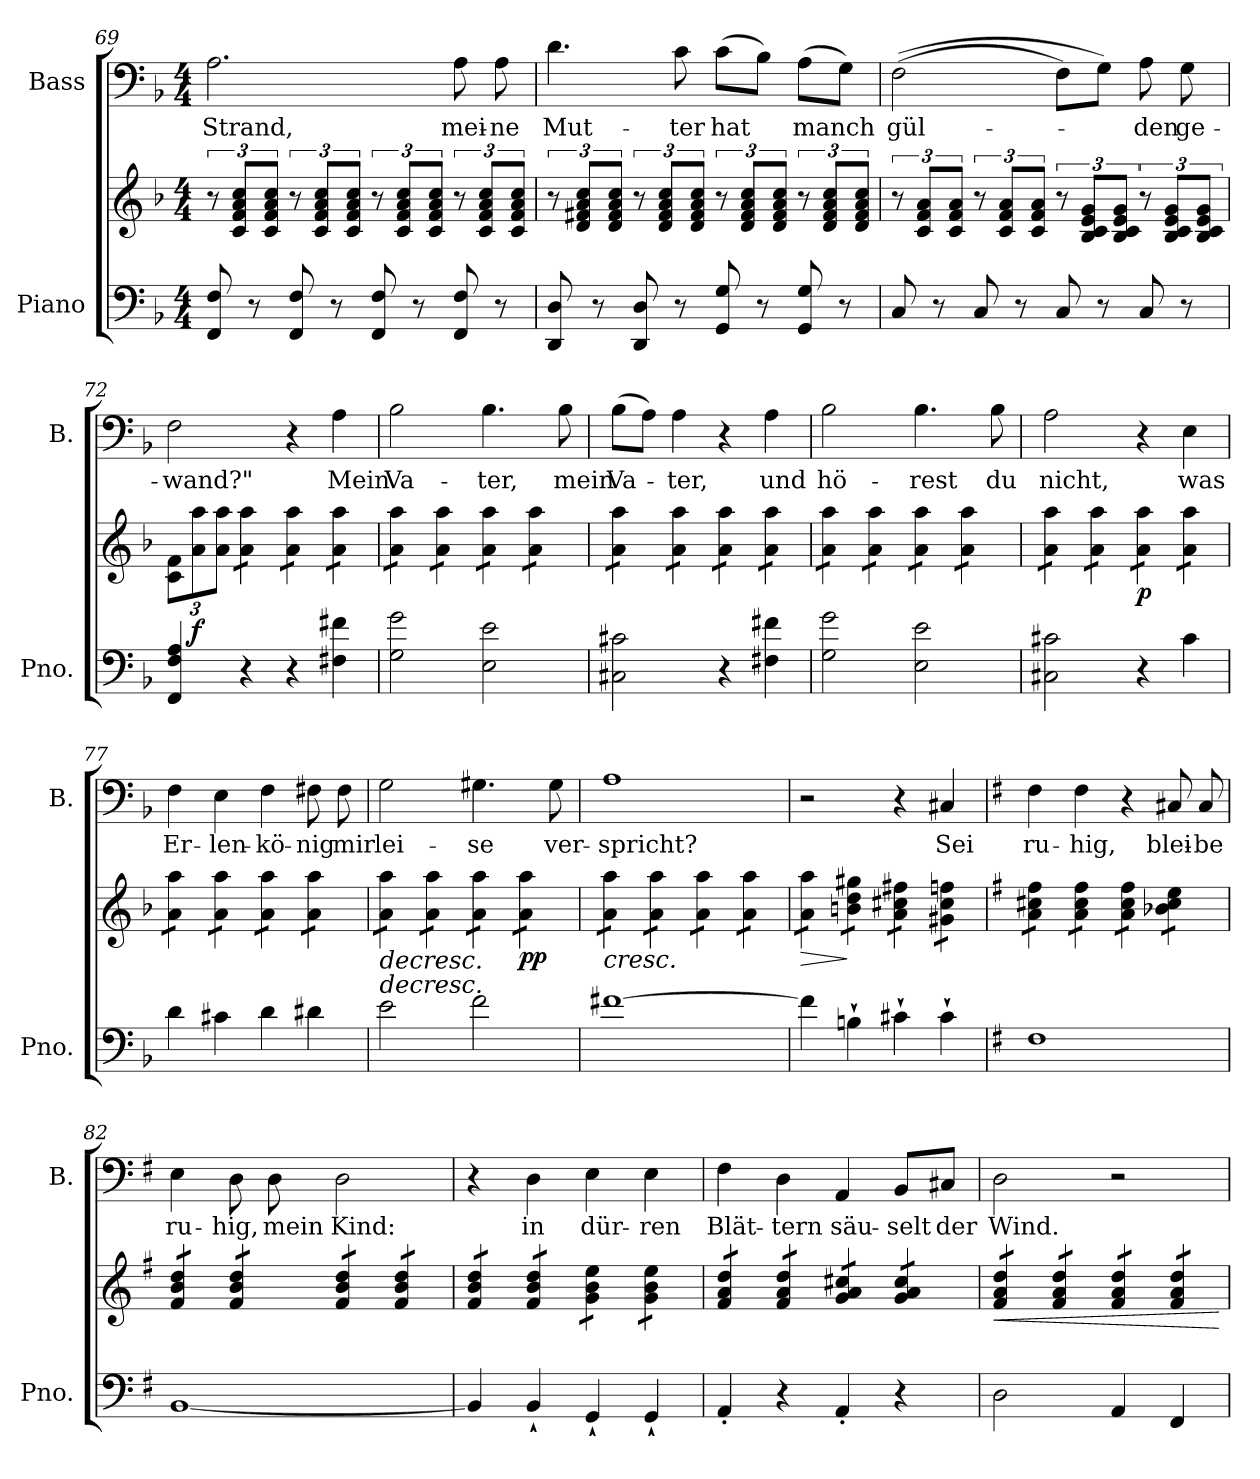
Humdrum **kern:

**kern	**kern	**dynam	**kern	**text
*part2	*part2	*part2	*part1	*part1
*staff3	*staff2	*staff2/3	*staff1	*staff1
*I"Piano	*	*	*I"Bass	*
*I'Pno.	*	*	*I'B.	*
!!LO:LB:g=z
*clefF4	*clefG2	*	*clefF4	*
*k[b-]	*k[b-]	*	*k[b-]	*
*M4/4	*M4/4	*	*M4/4	*
=69	=69	=69	=69	=69
!	!	!	!	!LO:LY:b
8FF/ 8F/	12r	.	2.A\	Strand,
.	12c/ 12f/ 12a/ 12cc/L	.	.	.
8r	.	.	.	.
.	12c/ 12f/ 12a/ 12cc/J	.	.	.
8FF/ 8F/	12r	.	.	.
.	12c/ 12f/ 12a/ 12cc/L	.	.	.
8r	.	.	.	.
.	12c/ 12f/ 12a/ 12cc/J	.	.	.
8FF/ 8F/	12r	.	.	.
.	12c/ 12f/ 12a/ 12cc/L	.	.	.
8r	.	.	.	.
.	12c/ 12f/ 12a/ 12cc/J	.	.	.
!	!	!	!	!LO:LY:b
8FF/ 8F/	12r	.	8A\	mei-
.	12c/ 12f/ 12a/ 12cc/L	.	.	.
!	!	!	!	!LO:LY:b
8r	.	.	8A\	-ne
.	12c/ 12f/ 12a/ 12cc/J	.	.	.
=70	=70	=70	=70	=70
!	!	!	!	!LO:LY:b
8DD/ 8D/	12r	.	4.d\	Mut-
.	12d/ 12f#X/ 12a/ 12cc/L	.	.	.
8r	.	.	.	.
.	12d/ 12f#/ 12a/ 12cc/J	.	.	.
8DD/ 8D/	12r	.	.	.
.	12d/ 12f#/ 12a/ 12cc/L	.	.	.
!	!	!	!	!LO:LY:b
8r	.	.	8c\	-ter
.	12d/ 12f#/ 12a/ 12cc/J	.	.	.
!	!	!	!	!LO:LY:b
8GG/ 8G/	12r	.	(>8c\L	hat
.	12d/ 12f#/ 12a/ 12cc/L	.	.	.
8r	.	.	8B-\J)	.
.	12d/ 12f#/ 12a/ 12cc/J	.	.	.
!	!	!	!	!LO:LY:b
8GG/ 8G/	12r	.	(>8A\L	manch
.	12d/ 12f#/ 12a/ 12cc/L	.	.	.
8r	.	.	8G\J)	.
.	12d/ 12f#/ 12a/ 12cc/J	.	.	.
!!LO:PB:g=z
=71	=71	=71	=71	=71
!	!	!	!	!LO:LY:b
8C/	12r	.	(>(>2F\	gül-
.	12c/ 12f/ 12a/L	.	.	.
8r	.	.	.	.
.	12c/ 12f/ 12a/J	.	.	.
8C/	12r	.	.	.
.	12c/ 12f/ 12a/L	.	.	.
8r	.	.	.	.
.	12c/ 12f/ 12a/J	.	.	.
8C/	12r	.	8F\L)	.
.	12B-/ 12c/ 12e/ 12g/L	.	.	.
8r	.	.	8G\J)	.
.	12B-/ 12c/ 12e/ 12g/J	.	.	.
!	!	!	!	!LO:LY:b
8C/	12r	.	8A\	-den
.	12B-/ 12c/ 12e/ 12g/L	.	.	.
!	!	!	!	!LO:LY:b
8r	.	.	8G\	ge-
.	12B-/ 12c/ 12e/ 12g/J	.	.	.
=72	=72	=72	=72	=72
*	*Xbrackettup	*	*	*
!	!	!	!	!LO:LY:b
4FF/ 4F/ 4A/	12c\ 12f\L	.	2F\	-wand?"
!	!	!LO:DY:b	!	!
.	12a\ 12aa\	f	.	.
.	12a\ 12aa\J	.	.	.
*	*tremolo	*	*	*
4r	12a\ 12aa\L	.	.	.
.	12a\ 12aa\	.	.	.
.	12a\ 12aa\J	.	.	.
4r	12a\ 12aa\L	.	4r	.
.	12a\ 12aa\	.	.	.
.	12a\ 12aa\J	.	.	.
!	!	!	!	!LO:LY:b
4F#X\ 4f#X\	12a\ 12aa\L	.	4A\	Mein
.	12a\ 12aa\	.	.	.
.	12a\ 12aa\J	.	.	.
=73	=73	=73	=73	=73
*	*brackettup	*	*	*
!	!	!	!	!LO:LY:b
2G\ 2g\	12a\ 12aa\L	.	2B-\	Va-
.	12a\ 12aa\	.	.	.
.	12a\ 12aa\J	.	.	.
.	12a\ 12aa\L	.	.	.
.	12a\ 12aa\	.	.	.
.	12a\ 12aa\J	.	.	.
!	!	!	!	!LO:LY:b
2E\ 2e\	12a\ 12aa\L	.	4.B-\	-ter,
.	12a\ 12aa\	.	.	.
.	12a\ 12aa\J	.	.	.
.	12a\ 12aa\L	.	.	.
.	12a\ 12aa\	.	.	.
!	!	!	!	!LO:LY:b
.	.	.	8B-\	mein
.	12a\ 12aa\J	.	.	.
=74	=74	=74	=74	=74
!	!	!	!	!LO:LY:b
2C#X\ 2c#X\	12a\ 12aa\L	.	(>8B-\L	Va-
.	12a\ 12aa\	.	.	.
.	.	.	8A\J)	.
.	12a\ 12aa\J	.	.	.
!	!	!	!	!LO:LY:b
.	12a\ 12aa\L	.	4A\	-ter,
.	12a\ 12aa\	.	.	.
.	12a\ 12aa\J	.	.	.
4r	12a\ 12aa\L	.	4r	.
.	12a\ 12aa\	.	.	.
.	12a\ 12aa\J	.	.	.
!	!	!	!	!LO:LY:b
4F#X\ 4f#X\	12a\ 12aa\L	.	4A\	und
.	12a\ 12aa\	.	.	.
.	12a\ 12aa\J	.	.	.
!!LO:LB:g=z
=75	=75	=75	=75	=75
!	!	!	!	!LO:LY:b
2G\ 2g\	12a\ 12aa\L	.	2B-\	hö-
.	12a\ 12aa\	.	.	.
.	12a\ 12aa\J	.	.	.
.	12a\ 12aa\L	.	.	.
.	12a\ 12aa\	.	.	.
.	12a\ 12aa\J	.	.	.
!	!	!	!	!LO:LY:b
2E\ 2e\	12a\ 12aa\L	.	4.B-\	-rest
.	12a\ 12aa\	.	.	.
.	12a\ 12aa\J	.	.	.
.	12a\ 12aa\L	.	.	.
.	12a\ 12aa\	.	.	.
!	!	!	!	!LO:LY:b
.	.	.	8B-\	du
.	12a\ 12aa\J	.	.	.
=76	=76	=76	=76	=76
!	!	!	!	!LO:LY:b
2C#X\ 2c#X\	12a\ 12aa\L	.	2A\	nicht,
.	12a\ 12aa\	.	.	.
.	12a\ 12aa\J	.	.	.
.	12a\ 12aa\L	.	.	.
.	12a\ 12aa\	.	.	.
.	12a\ 12aa\J	.	.	.
!	!	!LO:DY:b	!	!
4r	12a\ 12aa\L	p	4r	.
.	12a\ 12aa\	.	.	.
.	12a\ 12aa\J	.	.	.
!	!	!	!	!LO:LY:b
4c#\	12a\ 12aa\L	.	4E\	was
.	12a\ 12aa\	.	.	.
.	12a\ 12aa\J	.	.	.
=77	=77	=77	=77	=77
!	!	!	!	!LO:LY:b
4d\	12a\ 12aa\L	.	4F\	Er-
.	12a\ 12aa\	.	.	.
.	12a\ 12aa\J	.	.	.
!	!	!	!	!LO:LY:b
4c#X\	12a\ 12aa\L	.	4E\	-len-
.	12a\ 12aa\	.	.	.
.	12a\ 12aa\J	.	.	.
!	!	!	!	!LO:LY:b
4d\	12a\ 12aa\L	.	4F\	-kö-
.	12a\ 12aa\	.	.	.
.	12a\ 12aa\J	.	.	.
!	!	!	!	!LO:LY:b
4d#X\	12a\ 12aa\L	.	8F#X\	-nig
.	12a\ 12aa\	.	.	.
!	!	!	!	!LO:LY:b
.	.	.	8F#\	mir
.	12a\ 12aa\J	.	.	.
=78	=78	=78	=78	=78
!	!LO:TX:b:i:t=decresc.	!	!	!
!	!	!LO:HP:b	!	!LO:LY:b
2e\	12a\ 12aa\L	>	2G\	lei-
.	12a\ 12aa\	.	.	.
.	12a\ 12aa\J	.	.	.
.	12a\ 12aa\L	.	.	.
.	12a\ 12aa\	.	.	.
.	12a\ 12aa\J	.	.	.
!	!	!	!	!LO:LY:b
2f\	12a\ 12aa\L	.	4.G#X\	-se
.	12a\ 12aa\	.	.	.
.	12a\ 12aa\J	.	.	.
!	!	!LO:DY:b	!	!
.	12a\ 12aa\L	pp	.	.
.	12a\ 12aa\	.	.	.
!	!	!	!	!LO:LY:b
.	.	.	8G#\	ver-
.	12a\ 12aa\J	.	.	.
.	.	]	.	.
=79	=79	=79	=79	=79
!	!	!LO:HP:b	!	!LO:LY:b
[1f#X	12a\ 12aa\L	<	1A	-spricht?
.	12a\ 12aa\	.	.	.
.	12a\ 12aa\J	.	.	.
.	12a\ 12aa\L	.	.	.
.	12a\ 12aa\	.	.	.
.	12a\ 12aa\J	.	.	.
.	12a\ 12aa\L	.	.	.
.	12a\ 12aa\	.	.	.
.	12a\ 12aa\J	.	.	.
!	!	!LO:DY:b	!	!
!	!	!LO:DY:n=1:b	!	!
.	12a\ 12aa\L	other-dynamics p	.	.
.	12a\ 12aa\	.	.	.
.	12a\ 12aa\J	.	.	.
.	.	[	.	.
!!LO:LB:g=z
=80	=80	=80	=80	=80
!	!	!LO:HP:b	!	!
4f#\]	12a\ 12aa\L	>	2r	.
.	12a\ 12aa\	.	.	.
.	12a\ 12aa\J	.	.	.
4Bn`\	12bn\ 12dd\ 12gg#X\L	]	.	.
.	12bn\ 12dd\ 12gg#X\	.	.	.
.	12bn\ 12dd\ 12gg#X\J	.	.	.
4c#X`\	12a\ 12cc#X\ 12ff#X\L	.	4r	.
.	12a\ 12cc#X\ 12ff#X\	.	.	.
.	12a\ 12cc#X\ 12ff#X\J	.	.	.
!	!	!	!	!LO:LY:b
4c#`\	12g#X\ 12cc#\ 12ffn\L	.	4C#X/	Sei
.	12g#X\ 12cc#\ 12ffn\	.	.	.
.	12g#X\ 12cc#\ 12ffn\J	.	.	.
=81	=81	=81	=81	=81
*k[f#]	*k[f#]	*	*k[f#]	*
!	!	!	!	!LO:LY:b
1F#	12a\ 12cc#X\ 12ff#\L	.	4F#\	ru-
.	12a\ 12cc#X\ 12ff#\	.	.	.
.	12a\ 12cc#X\ 12ff#\J	.	.	.
!	!	!	!	!LO:LY:b
.	12a\ 12cc#\ 12ff#\L	.	4F#\	-hig,
.	12a\ 12cc#\ 12ff#\	.	.	.
.	12a\ 12cc#\ 12ff#\J	.	.	.
.	12a\ 12cc#\ 12ff#\L	.	4r	.
.	12a\ 12cc#\ 12ff#\	.	.	.
.	12a\ 12cc#\ 12ff#\J	.	.	.
!	!	!	!	!LO:LY:b
.	12b-X\ 12cc#\ 12ee\L	.	8C#X/	blei-
.	12b-X\ 12cc#\ 12ee\	.	.	.
!	!	!	!	!LO:LY:b
.	.	.	8C#/	-be
.	12b-X\ 12cc#\ 12ee\J	.	.	.
=82	=82	=82	=82	=82
!	!	!	!	!LO:LY:b
[1BB	12f#/ 12b/ 12dd/L	.	4E\	ru-
.	12f#/ 12b/ 12dd/	.	.	.
.	12f#/ 12b/ 12dd/J	.	.	.
!	!	!	!	!LO:LY:b
.	12f#/ 12b/ 12dd/L	.	8D\	-hig,
.	12f#/ 12b/ 12dd/	.	.	.
!	!	!	!	!LO:LY:b
.	.	.	8D\	mein
.	12f#/ 12b/ 12dd/J	.	.	.
!	!	!	!	!LO:LY:b
.	12f#/ 12b/ 12dd/L	.	2D\	Kind:
.	12f#/ 12b/ 12dd/	.	.	.
.	12f#/ 12b/ 12dd/J	.	.	.
.	12f#/ 12b/ 12dd/L	.	.	.
.	12f#/ 12b/ 12dd/	.	.	.
.	12f#/ 12b/ 12dd/J	.	.	.
=83	=83	=83	=83	=83
4BB/]	12f#/ 12b/ 12dd/L	.	4r	.
.	12f#/ 12b/ 12dd/	.	.	.
.	12f#/ 12b/ 12dd/J	.	.	.
!	!	!	!	!LO:LY:b
4BB`/	12f#/ 12b/ 12dd/L	.	4D\	in
.	12f#/ 12b/ 12dd/	.	.	.
.	12f#/ 12b/ 12dd/J	.	.	.
!	!	!	!	!LO:LY:b
4GG`/	12g\ 12b\ 12ee\L	.	4E\	dür-
.	12g\ 12b\ 12ee\	.	.	.
.	12g\ 12b\ 12ee\J	.	.	.
!	!	!	!	!LO:LY:b
4GG`/	12g\ 12b\ 12ee\L	.	4E\	-ren
.	12g\ 12b\ 12ee\	.	.	.
.	12g\ 12b\ 12ee\J	.	.	.
!!LO:PB:g=z
=84	=84	=84	=84	=84
!	!	!	!	!LO:LY:b
4AA'/	12f#/ 12a/ 12dd/L	.	4F#\	Blät-
.	12f#/ 12a/ 12dd/	.	.	.
.	12f#/ 12a/ 12dd/J	.	.	.
!	!	!	!	!LO:LY:b
4r	12f#/ 12a/ 12dd/L	.	4D\	-tern
.	12f#/ 12a/ 12dd/	.	.	.
.	12f#/ 12a/ 12dd/J	.	.	.
!	!	!	!	!LO:LY:b
4AA'/	12g/ 12a/ 12cc#X/L	.	4AA/	säu-
.	12g/ 12a/ 12cc#X/	.	.	.
.	12g/ 12a/ 12cc#X/J	.	.	.
!	!	!	!	!LO:LY:b
4r	12g/ 12a/ 12cc#/L	.	8BB/L	-selt
.	12g/ 12a/ 12cc#/	.	.	.
!	!	!	!	!LO:LY:b
.	.	.	8C#X/J	der
.	12g/ 12a/ 12cc#/J	.	.	.
=85	=85	=85	=85	=85
!	!	!LO:HP:b	!	!LO:LY:b
2D\	12f#/ 12a/ 12dd/L	<	2D\	Wind.
.	12f#/ 12a/ 12dd/	.	.	.
.	12f#/ 12a/ 12dd/J	.	.	.
.	12f#/ 12a/ 12dd/L	.	.	.
.	12f#/ 12a/ 12dd/	.	.	.
.	12f#/ 12a/ 12dd/J	.	.	.
4AA/	12f#/ 12a/ 12dd/L	.	2r	.
.	12f#/ 12a/ 12dd/	.	.	.
.	12f#/ 12a/ 12dd/J	.	.	.
4FF#/	12f#/ 12a/ 12dd/L	.	.	.
.	12f#/ 12a/ 12dd/	.	.	.
.	12f#/ 12a/ 12dd/J	.	.	.
*	*Xtremolo	*	*	*
.	.	[	.	.
=	=	=	=	=
*-	*-	*-	*-	*-
